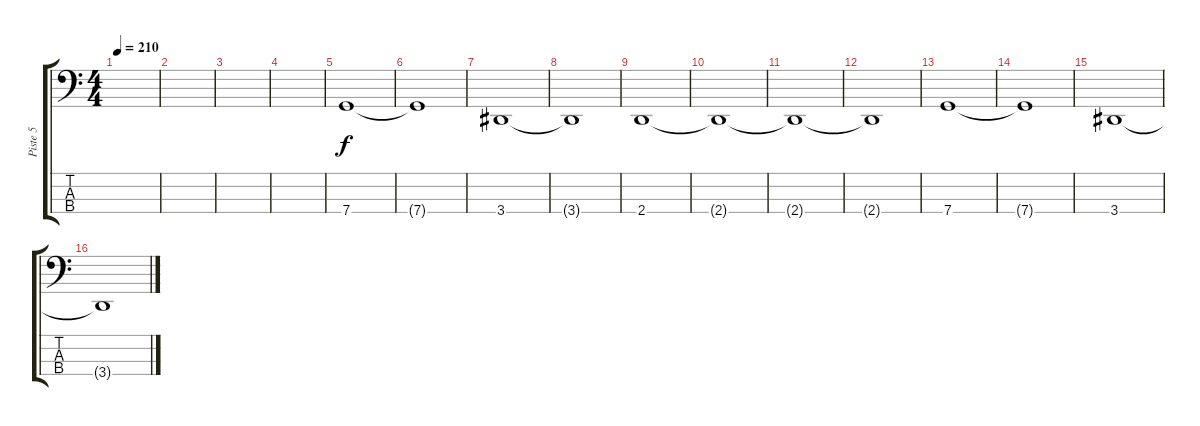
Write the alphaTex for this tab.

\track ("Piste 5" "Piste 5") {instrument electricbassfinger}
\staff {score tabs}
\tuning (F2 C2 G1 C1) {hide}
\ts (4 4)
\tempo 210
\clef f4
\ks c
|
|
|
|
7.4.1 |
7.4{t}.1 |
3.4.1 |
3.4{t}.1 |
2.4.1 |
2.4{t}.1 |
2.4{t}.1 |
2.4{t}.1 |
7.4.1 |
7.4{t}.1 |
3.4.1 |
3.4{t}.1
